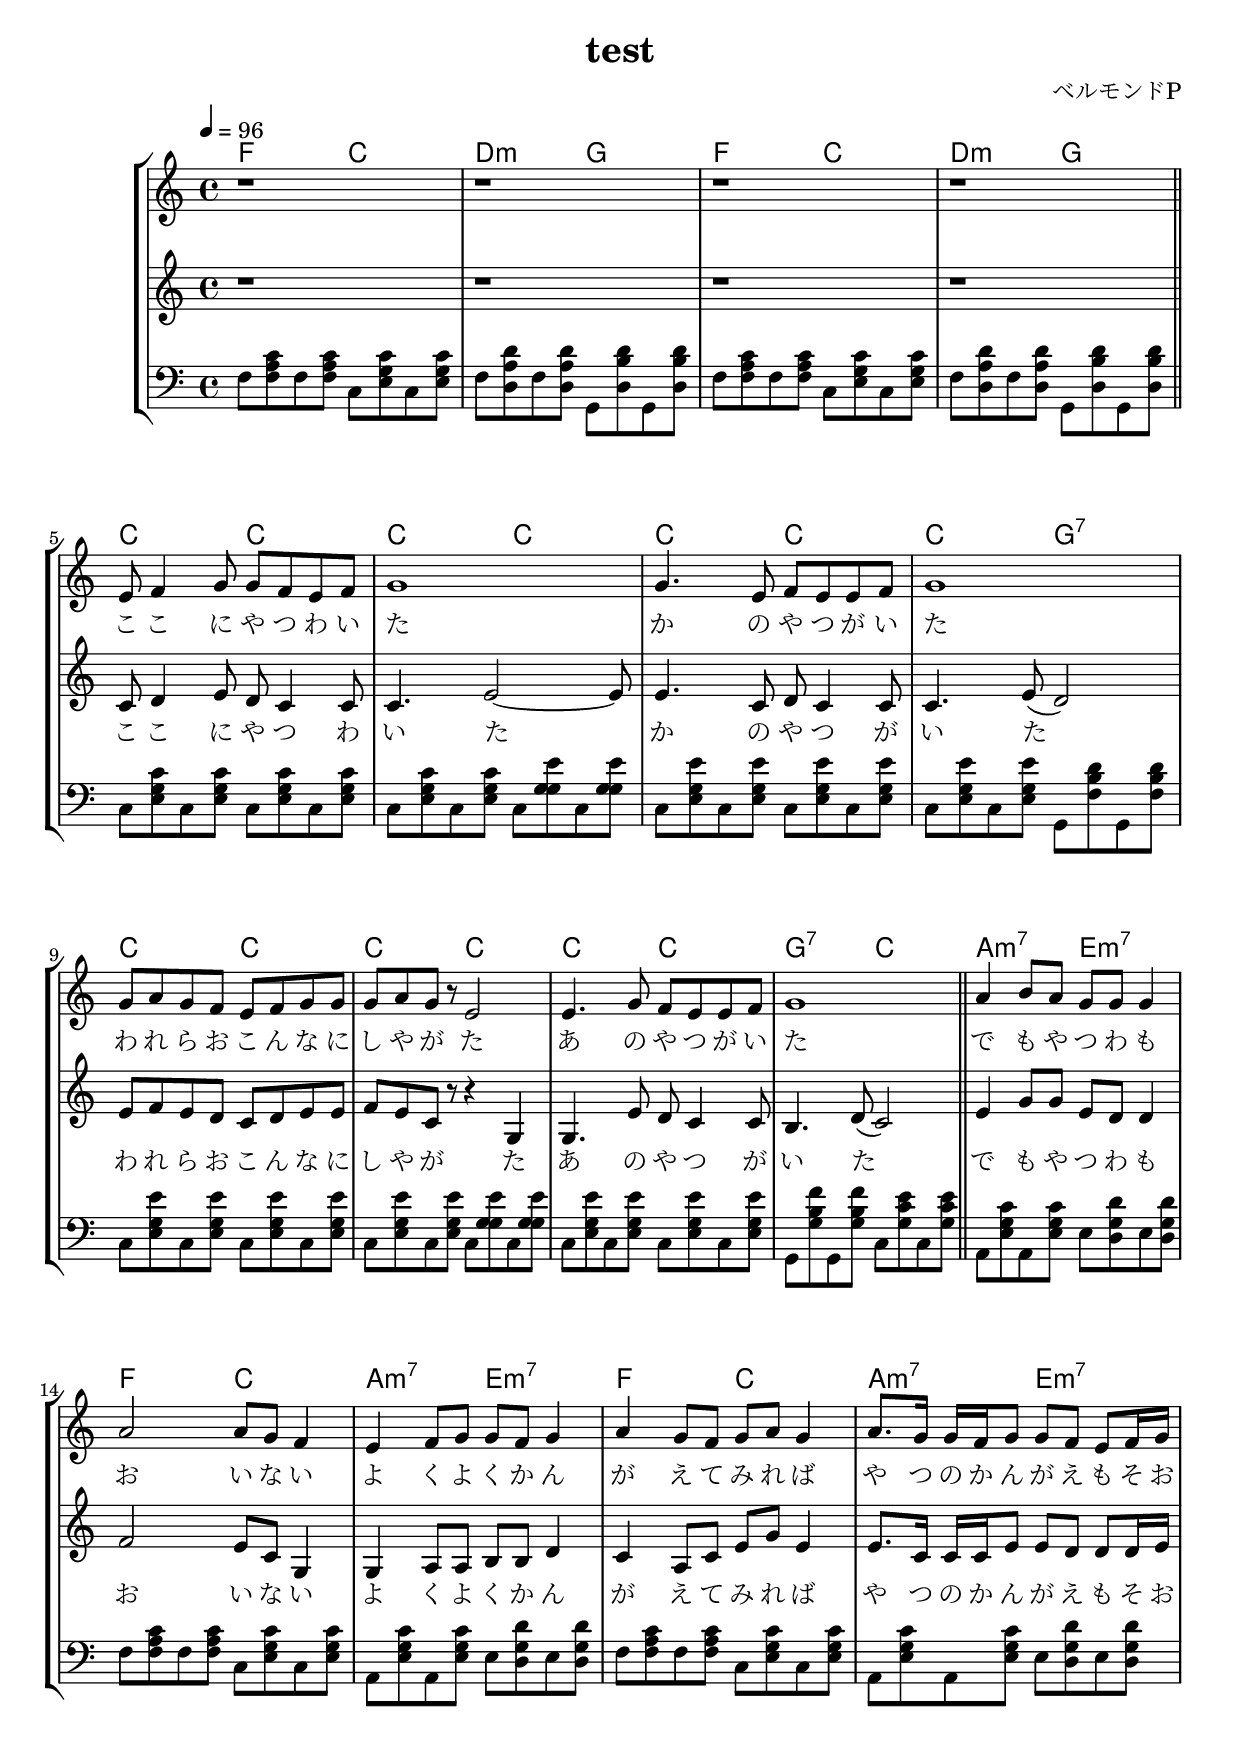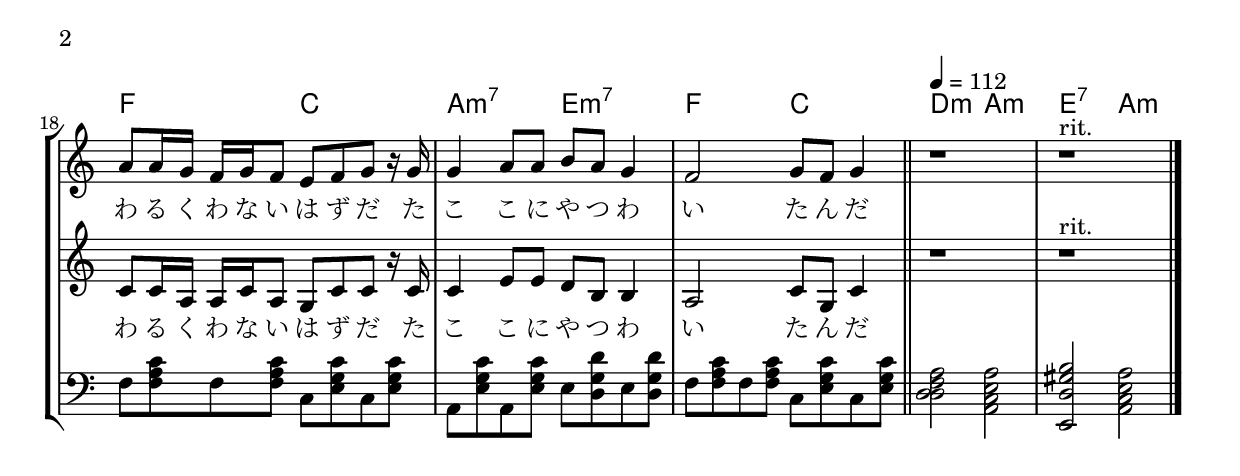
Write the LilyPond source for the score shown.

\version "2.12.1"

\header {
	title = \markup {test}
	composer = \markup \center-column {ベルモンドP}
}

harmony = \chordmode {
	f2 c d:m g f c d:m g 

	c c c c c c c g:7 c c c c c c g:7 c 

	a:min7 e:min7 f c a:min7 e:min7 f c a:min7 e:min7 f c a:min7 e:min7 f c 

	d:m a:m e:7 a:m 
}

melody = {
	\key c \major
	\tempo 4 = 96
	r1 | r1 | r1 | r1   
	\set Staff.midiInstrument = #"mmi0.42"
	e'8  f'4  g'8  g'8  f'8  e'8  f'8 
	g'1 
	g'4.  e'8  f'8  e'8  e'8  f'8 
	g'1 
	g'8  a'8  g'8  f'8  e'8  f'8  g'8  g'8 
	g'8  a'8  g'8  r8  e'2 
	e'4.  g'8  f'8  e'8  e'8  f'8 
	g'1
	\set Staff.midiInstrument = #"mmi0.42"
	a'4  b'8  a'8  g'8  g'8  g'4 
	a'2  a'8  g'8  f'4 
	e'4  f'8  g'8  g'8  f'8  g'4 
	a'4  g'8  f'8  g'8  a'8  g'4 
	a'8.  g'16  g'16  f'16  g'8  g'8  f'8  e'8  f'16  g'16 
	a'8  a'16  g'16  f'16  g'16  f'8  e'8  f'8  g'8  r16  g'16 
	g'4  a'8  a'8  b'8  a'8  g'4 
	f'2  g'8  f'8  g'4
	\tempo 4 = 112
	r1 | r1^"rit." \bar "|."
}

words = \lyricmode {
	
	こ  こ  に  や  つ  わ  い  た  か  の  や  つ  が  い  た  わ  れ  ら  お  こ  ん  な  に  し  や  が  た  あ  の  や  つ  が  い  た  
	で  も  や  つ  わ  も  お  い  な  い  よ  く  よ  く  か  ん  が  え  て  み  れ  ば  や  つ  の  か  ん  が  え  も  そ  お  わ  る  く  わ  な  い  は  ず  だ  た  こ  こ  に  や  つ  わ  い  た  ん  だ  
	
}

secondmelody = {
	\key c \major
	\tempo 4 = 96
	r1 | r1 | r1 | r1   
	\set Staff.midiInstrument = #"mmi0.42"
	c'8  d'4  e'8  d'8  c'4  c'8 
	c'4.  e'2~e'8 
	e'4.  c'8  d'8  c'4  c'8 
	c'4.  e'8  (d'2) 
	e'8  f'8  e'8  d'8  c'8  d'8  e'8  e'8 
	f'8  e'8  c'8  r8  r4  g4 
	g4.  e'8  d'8  c'4  c'8 
	b4.  d'8  (c'2)
	\set Staff.midiInstrument = #"mmi0.42"
	e'4  g'8  g'8  e'8  d'8  d'4 
	f'2  e'8  c'8  g4 
	g4  a8  a8  b8  b8  d'4 
	c'4  a8  c'8  e'8  g'8  e'4 
	e'8.  c'16  c'16  c'16  e'8  e'8  d'8  d'8  d'16  e'16 
	c'8  c'16  a16  a16  c'16  a8  g8  c'8  c'8  r16  c'16 
	c'4  e'8  e'8  d'8  b8  b4 
	a2  c'8  g8  c'4
	\tempo 4 = 112
	r1 | r1^"rit." \bar "|."
}

secondwords = \lyricmode {
	
	こ  こ  に  や  つ  わ  い  た  か  の  や  つ  が  い  た  わ  れ  ら  お  こ  ん  な  に  し  や  が  た  あ  の  や  つ  が  い  た  
	で  も  や  つ  わ  も  お  い  な  い  よ  く  よ  く  か  ん  が  え  て  み  れ  ば  や  つ  の  か  ん  が  え  も  そ  お  わ  る  く  わ  な  い  は  ず  だ  た  こ  こ  に  や  つ  わ  い  た  ん  だ  
	
}

tempochange = {
	\tempo 4 = 96
	r1 | r1 | r1 | r1 \bar "||"
	\tempo 4 = 96
	r1 | r1 | r1 | r1 | r1 | r1 | r1 | r1 \bar "||"
	\tempo 4 = 96
	r1 | r1 | r1 | r1 | r1 | r1 | r1 | r1 \bar "||"
	\tempo 4 = 112
	r1 | \tempo 4 = 84 r2 \tempo 4 = 74 r2 \bar "|."
}

mainacc = {
	\clef bass
	\set Staff.midiInstrument = #"Acoustic Guitar (steel)"
	\key c \major
	\tempo 4 = 96
	f8 <f a c'> f <f a c'>
	c8 <e g c'> c <e g c'>
	f8 <d a d'> f <d a d'>
	g,8 <d b d'> g, <d b d'>
	f8 <f a c'> f <f a c'>
	c8 <e g c'> c <e g c'>
	f8 <d a d'> f <d a d'>
	g,8 <d b d'> g, <d b d'>
	\bar "||"

	\set Staff.midiInstrument = #"Acoustic Guitar (steel)"
	c8 <e g c'> c <e g c'>
	c8 <e g c'> c <e g c'>
	c8 <e g c'> c <e g c'>
	c8 <g g e'> c <g g e'>
	c8 <e g e'> c <e g e'>
	c8 <e g e'> c <e g e'>
	c8 <e g e'> c <e g e'>
	g,8 <f b d'> g, <f b d'>
	c8 <e g e'> c <e g e'>
	c8 <e g e'> c <e g e'>
	c8 <e g e'> c <e g e'>
	c8 <g g e'> c <g g e'>
	c8 <e g e'> c <e g e'>
	c8 <e g e'> c <e g e'>
	g,8 <g b f'> g, <g b f'>
	c8 <g c' e'> c <g c' e'>
	\bar "||"

	\set Staff.midiInstrument = #"Acoustic Guitar (steel)"
	a,8 <e g c'> a, <e g c'>
	e8 <d g d'> e <d g d'>
	f8 <f a c'> f <f a c'>
	c8 <e g c'> c <e g c'>
	a,8 <e g c'> a, <e g c'>
	e8 <d g d'> e <d g d'>
	f8 <f a c'> f <f a c'>
	c8 <e g c'> c <e g c'>
	a,8 <e g c'> a, <e g c'>
	e8 <d g d'> e <d g d'>
	f8 <f a c'> f <f a c'>
	c8 <e g c'> c <e g c'>
	a,8 <e g c'> a, <e g c'>
	e8 <d g d'> e <d g d'>
	f8 <f a c'> f <f a c'>
	c8 <e g c'> c <e g c'>
	\bar "||"

	\set Staff.midiInstrument = #"String Ensemble 2"
	\tempo 4 = 112
	<d d f a>2
	<a, c e a>2
	<e, d gis b>2
	<a, c e a>2
	\bar "|."
}

subacc = {
	\clef bass
	\set Staff.midiInstrument = #"Banjo"
	\key c \major
	\tempo 4 = 96
	r8 f8 <f a c'>4
	c64~ <c~ e~> <c~ e~ g~> <c e g c'>~ <c e g c'>4..
	r8 f8 <d a d'>4
	g,64~ <g,~ d~> <g,~ d~ b~> <g, d b d'>~ <g, d b d'>4..
	r8 f8 <f a c'>4
	c64~ <c~ e~> <c~ e~ g~> <c e g c'>~ <c e g c'>4..
	r8 f8 <d a d'>4
	g,64~ <g,~ d~> <g,~ d~ b~> <g, d b d'>~ <g, d b d'>4..
	\bar "||"

	\set Staff.midiInstrument = #"Sitar"
	r8 c8 <e g c'>4
	c64~ <c~ e~> <c~ e~ g~> <c e g c'>~ <c e g c'>4..
	r8 c8 <e g c'>4
	c64~ <c~ g~> <c~ g~ g~> <c g g e'>~ <c g g e'>4..
	r8 c8 <e g e'>4
	c64~ <c~ e~> <c~ e~ g~> <c e g e'>~ <c e g e'>4..
	r8 c8 <e g e'>4
	g,64~ <g,~ f~> <g,~ f~ b~> <g, f b d'>~ <g, f b d'>4..
	r8 c8 <e g e'>4
	c64~ <c~ e~> <c~ e~ g~> <c e g e'>~ <c e g e'>4..
	r8 c8 <e g e'>4
	c64~ <c~ g~> <c~ g~ g~> <c g g e'>~ <c g g e'>4..
	r8 c8 <e g e'>4
	c64~ <c~ e~> <c~ e~ g~> <c e g e'>~ <c e g e'>4..
	r8 g,8 <g b f'>4
	c64~ <c~ g~> <c~ g~ c'~> <c g c' e'>~ <c g c' e'>4..
	\bar "||"

	\set Staff.midiInstrument = #"Sitar"
	<e g c'>8 <e g c'>4 <e g c'>8
	<d g d'>8 <d g d'>4 <d g d'>8
	<f a c'>8 <f a c'>4 <f a c'>8
	<e g c'>8 <e g c'>4 <e g c'>8
	<e g c'>8 <e g c'>4 <e g c'>8
	<d g d'>8 <d g d'>4 <d g d'>8
	<f a c'>8 <f a c'>4 <f a c'>8
	<e g c'>8 <e g c'>4 <e g c'>8
	<e g c'>8 <e g c'>4 <e g c'>8
	<d g d'>8 <d g d'>4 <d g d'>8
	<f a c'>8 <f a c'>4 <f a c'>8
	<e g c'>8 <e g c'>4 <e g c'>8
	<e g c'>8 <e g c'>4 <e g c'>8
	<d g d'>8 <d g d'>4 <d g d'>8
	<f a c'>8 <f a c'>4 <f a c'>8
	<e g c'>8 <e g c'>4 <e g c'>8
	\bar "||"

	\set Staff.midiInstrument = #"String Ensemble 2"
	\tempo 4 = 112
	d8 d16 a f a d8
	<a, c e a>2
	e,8 d16 b gis b d8
	<a, c e a>2
	\bar "|."
}

percA = {
	\drummode {
	r1 |r1 |r1 |r1 \bar "||"
	r1 |r1 |r1 |r1 |r1 |r1 |r1 |r1 \bar "||"
	r1  |r1  |r1  |r1  |r1  |r1  |r1  |r2 r8 hho4 hho8  \bar "||"
	r1 |r1 \bar "|."
	}
}

percB = {
	\drummode {
	r1 |r1 |r1 |r1 \bar "||"
	r1 |r1 |r1 |r1 |r1 |r1 |r1 |r1 \bar "||"
	r4. hhp2 hhp8  |r4. hhp2 hhp8  |r4. hhp2 hhp8  |r4. hhp2 hhp8  |r4. hhp2 hhp8  |r4. hhp2 hhp8  |r4. hhp2 hhp8  |hhp4 hhp4 hhp4 hhp4  \bar "||"
	r1 |r1 \bar "|."
	}
}

percC = {
	\drummode {
	r1 |r1 |r1 |r1 \bar "||"
	r1 |r1 |r1 |r1 |r1 |r1 |r1 |r1 \bar "||"
	hh4 hh4 hh4 hh4  |hh4 hh4 hh4 hh4  |hh4 hh4 hh4 hh4  |hh4 hh4 hh4 hh4  |hh4 hh4 hh4 hh4  |hh4 hh4 hh4 hh4  |hh4 hh4 hh4 hh4  |r4. hh2 r8  \bar "||"
	r1 |r1 \bar "|."
	}
}

percD = {
	\drummode {
	r1 |r1 |r1 |r1 \bar "||"
	r1 |r1 |r1 |r1 |r1 |r1 |r1 |r1 \bar "||"
	bd2. r8 bd8  |bd8. bd8. bd2 bd8  |bd2. r8 bd8  |bd8. bd8. bd2 bd8  |bd2. r8 bd8  |bd8. bd8. bd2 bd8  |bd2. r8 bd8  |bd8. bd4. r16 bd4 bd8  \bar "||"
	r1 |r1 \bar "|."
	}
}

percE = {
	\drummode {
	r1 |r1 |r1 |r1 \bar "||"
	r1 |r1 |r1 |r1 |r1 |r1 |r1 |r1 \bar "||"
	r1 | r1 | r1 | r1 | r1 | r1 | r1 | r1 \bar "||"
	r1 |r1 \bar "|."
	}
}

\score {
	<<
		\new StaffGroup <<
			\new ChordNames {\harmony}
			\new Voice = "melody" {\melody}
			\new Lyrics \lyricsto "melody" \words
			\new Voice = "secondmelody" {\secondmelody}
			\new Lyrics \lyricsto "secondmelody" \secondwords
			\new Staff = "mainacc" {\mainacc}
		>>
	>>
	\layout { }
}
